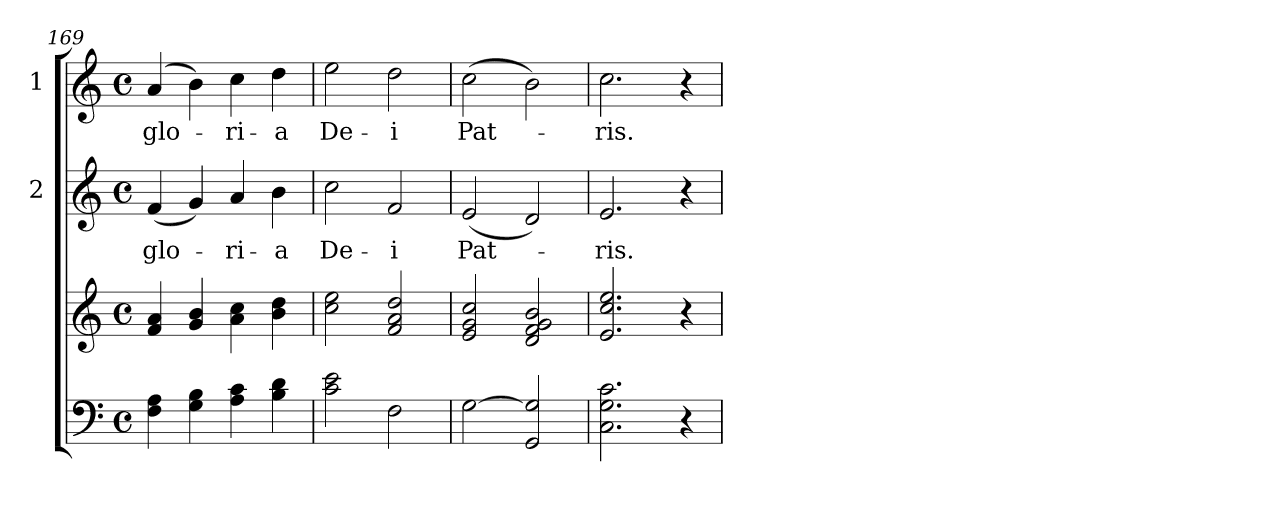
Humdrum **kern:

**kern	**kern	**kern	**text	**kern	**text
*part3	*part3	*part2	*part2	*part1	*part1
*staff4	*staff3	*staff2	*staff2	*staff1	*staff1
*	*	*I"2	*	*I"1	*
!!LO:PB:g=z
*clefF4	*clefG2	*clefG2	*	*clefG2	*
*k[]	*k[]	*k[]	*	*k[]	*
*C:	*C:	*C:	*	*C:	*
*M4/4	*M4/4	*M4/4	*	*M4/4	*
*met(c)	*met(c)	*met(c)	*	*met(c)	*
=169	=169	=169	=169	=169	=169
!	!	!	!LO:LY:b	!	!LO:LY:b
4F\ 4A\	4f/ 4a/	(<4f/	glo-	(4a/	glo-
4G\ 4B\	4g/ 4b/	4g/)	.	4b\)	.
!	!	!	!LO:LY:b	!	!LO:LY:b
4A\ 4c\	4a\ 4cc\	4a/	-ri-	4cc\	-ri-
!	!	!	!LO:LY:b	!	!LO:LY:b
4B\ 4d\	4b\ 4dd\	4b\	-a	4dd\	-a
=170	=170	=170	=170	=170	=170
!	!	!	!LO:LY:b	!	!LO:LY:b
2c\ 2e\	2cc\ 2ee\	2cc\	De-	2ee\	De-
!	!	!	!LO:LY:b	!	!LO:LY:b
2F\	2f/ 2a/ 2dd/	2f/	-i	2dd\	-i
=171	=171	=171	=171	=171	=171
!	!	!	!LO:LY:b	!	!LO:LY:b
[2G\	2e/ 2g/ 2cc/	(<2e/	Pat-	(>2cc\	Pat-
2GG/ 2G/]	2d/ 2f/ 2g/ 2b/	2d/)	.	2b\)	.
=172	=172	=172	=172	=172	=172
!	!	!	!LO:LY:b	!	!LO:LY:b
2.C\ 2.G\ 2.c\	2.e/ 2.cc/ 2.ee/	2.e/	-ris.	2.cc\	-ris.
4r	4r	4r	.	4r	.
=	=	=	=	=	=
*-	*-	*-	*-	*-	*-
